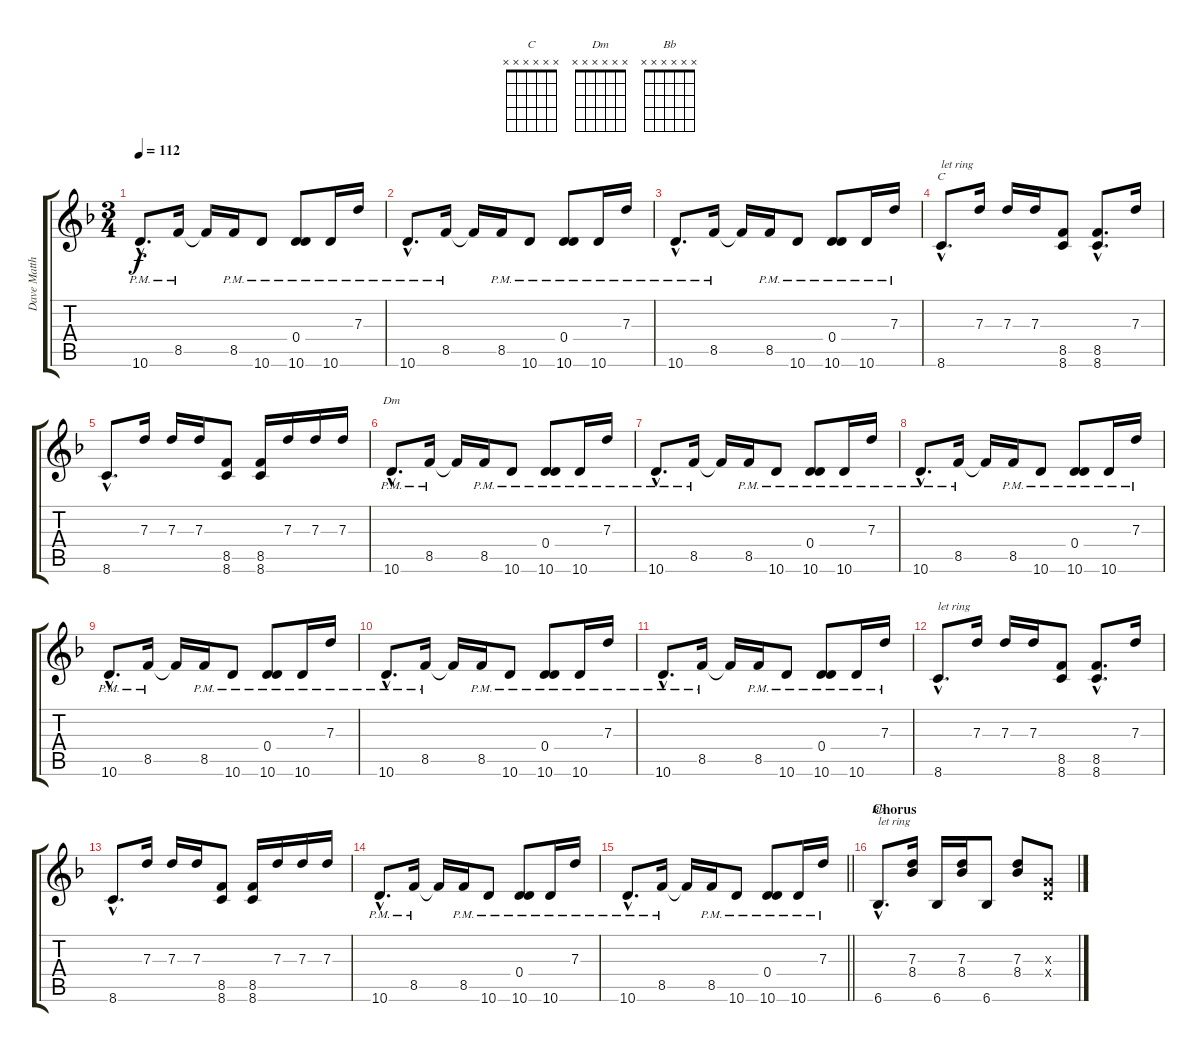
\track ("Dave Matthews" "Dave Matth") {instrument acousticguitarsteel}
\staff {score tabs}
\tuning (E4 B3 G3 D3 A2 E2) {hide}
\chord ("C" x x x x x x)
\chord ("Dm" x x x x x x)
\chord ("Bb" x x x x x x)
\ts (3 4)
\tempo 112
\clef g2
\ks dminor
10.6{hac pm}.8{d dy f} 8.5{pm}.16 8.5{t}.16 8.5{pm}.16 10.6{pm}.8 (0.4{pm} 10.6{pm}).8 10.6{pm}.16 7.3{pm}.16 |
10.6{hac pm}.8{d} 8.5{pm}.16 8.5{t}.16 8.5{pm}.16 10.6{pm}.8 (0.4{pm} 10.6{pm}).8 10.6{pm}.16 7.3{pm}.16 |
10.6{hac pm}.8{d} 8.5{pm}.16 8.5{t}.16 8.5{pm}.16 10.6{pm}.8 (0.4{pm} 10.6{pm}).8 10.6{pm}.16 7.3{pm}.16 |
8.6{hac}.8{d ch "C" txt "let ring"} 7.3.16 7.3.16 7.3.16 (8.5 8.6).8 (8.5{hac} 8.6{hac}).8{d} 7.3.16 |
8.6{hac}.8{d} 7.3.16 7.3.16 7.3.16 (8.5 8.6).8 (8.5 8.6).16 7.3.16 7.3.16 7.3.16 |
10.6{hac pm}.8{d ch "Dm"} 8.5{pm}.16 8.5{t}.16 8.5{pm}.16 10.6{pm}.8 (0.4{pm} 10.6{pm}).8 10.6{pm}.16 7.3{pm}.16 |
10.6{hac pm}.8{d} 8.5{pm}.16 8.5{t}.16 8.5{pm}.16 10.6{pm}.8 (0.4{pm} 10.6{pm}).8 10.6{pm}.16 7.3{pm}.16 |
10.6{hac pm}.8{d} 8.5{pm}.16 8.5{t}.16 8.5{pm}.16 10.6{pm}.8 (0.4{pm} 10.6{pm}).8 10.6{pm}.16 7.3{pm}.16 |
10.6{hac pm}.8{d} 8.5{pm}.16 8.5{t}.16 8.5{pm}.16 10.6{pm}.8 (0.4{pm} 10.6{pm}).8 10.6{pm}.16 7.3{pm}.16 |
10.6{hac pm}.8{d} 8.5{pm}.16 8.5{t}.16 8.5{pm}.16 10.6{pm}.8 (0.4{pm} 10.6{pm}).8 10.6{pm}.16 7.3{pm}.16 |
10.6{hac pm}.8{d} 8.5{pm}.16 8.5{t}.16 8.5{pm}.16 10.6{pm}.8 (0.4{pm} 10.6{pm}).8 10.6{pm}.16 7.3{pm}.16 |
8.6{hac}.8{d txt "let ring"} 7.3.16 7.3.16 7.3.16 (8.5 8.6).8 (8.5{hac} 8.6{hac}).8{d} 7.3.16 |
8.6{hac}.8{d} 7.3.16 7.3.16 7.3.16 (8.5 8.6).8 (8.5 8.6).16 7.3.16 7.3.16 7.3.16 |
10.6{hac pm}.8{d} 8.5{pm}.16 8.5{t}.16 8.5{pm}.16 10.6{pm}.8 (0.4{pm} 10.6{pm}).8 10.6{pm}.16 7.3{pm}.16 |
\barLineRight lightlight
10.6{hac pm}.8{d} 8.5{pm}.16 8.5{t}.16 8.5{pm}.16 10.6{pm}.8 (0.4{pm} 10.6{pm}).8 10.6{pm}.16 7.3{pm}.16 |
\section ("" "Chorus")
6.6{hac}.8{d ch "Bb" txt "let ring"} (7.3 8.4).16 6.6.16 (7.3 8.4).16 6.6.8 (7.3 8.4).8 (0.3{x} 0.4{x}).8
